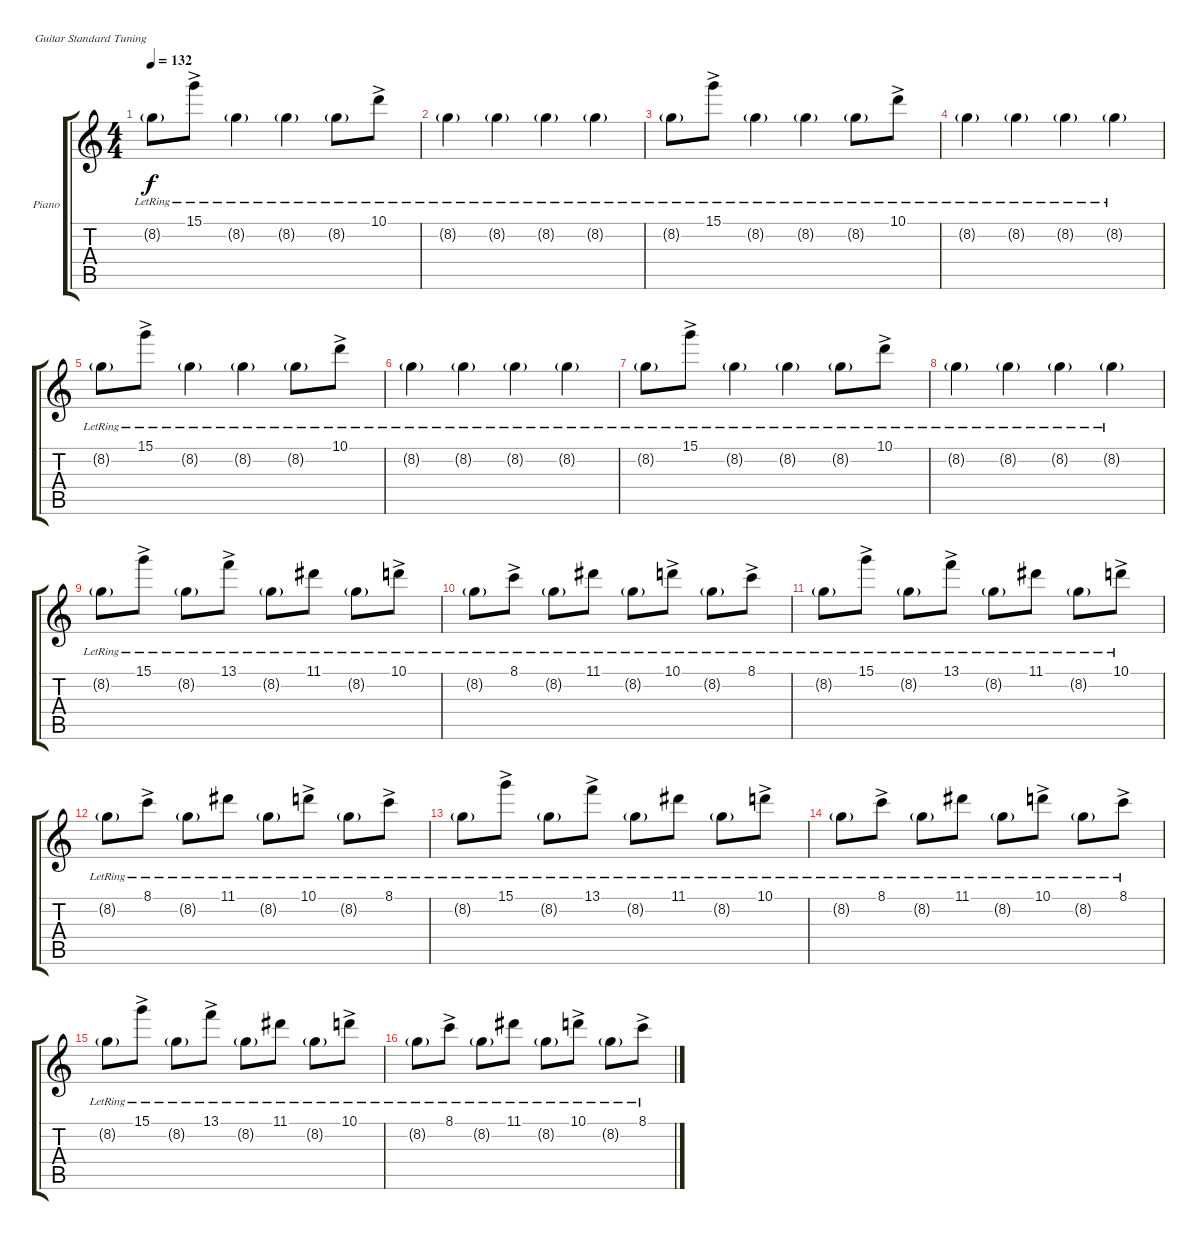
\defaultSystemsLayout 4
\bracketExtendMode groupsimilarinstruments
\firstSystemTrackNameOrientation horizontal
\otherSystemsTrackNameOrientation horizontal
\track ("Piano" "Piano") {instrument electricguitarclean}
\staff {score tabs}
\tuning (E4 B3 G3 D3 A2 E2)
\ts (4 4)
\tempo 132
\clef g2
\ks c
8.2{g lr}.8{dy f instrument electricguitarclean} 15.1{ac lr}.8 8.2{g lr}.4 8.2{g lr}.4 8.2{g lr}.8 10.1{ac lr}.8 |
8.2{g lr}.4 8.2{g lr}.4 8.2{g lr}.4 8.2{g lr}.4 |
8.2{g lr}.8 15.1{ac lr}.8 8.2{g lr}.4 8.2{g lr}.4 8.2{g lr}.8 10.1{ac lr}.8 |
8.2{g lr}.4 8.2{g lr}.4 8.2{g lr}.4 8.2{g lr}.4 |
8.2{g lr}.8 15.1{ac lr}.8 8.2{g lr}.4 8.2{g lr}.4 8.2{g lr}.8 10.1{ac lr}.8 |
8.2{g lr}.4 8.2{g lr}.4 8.2{g lr}.4 8.2{g lr}.4 |
8.2{g lr}.8 15.1{ac lr}.8 8.2{g lr}.4 8.2{g lr}.4 8.2{g lr}.8 10.1{ac lr}.8 |
8.2{g lr}.4 8.2{g lr}.4 8.2{g lr}.4 8.2{g lr}.4 |
8.2{g lr}.8 15.1{ac lr}.8 8.2{g lr}.8 13.1{ac lr}.8 8.2{g lr}.8 11.1{lr}.8 8.2{g lr}.8 10.1{ac lr}.8 |
8.2{g lr}.8 8.1{ac lr}.8 8.2{g lr}.8 11.1{lr}.8 8.2{g lr}.8 10.1{ac lr}.8 8.2{g lr}.8 8.1{ac lr}.8 |
8.2{g lr}.8 15.1{ac lr}.8 8.2{g lr}.8 13.1{ac lr}.8 8.2{g lr}.8 11.1{lr}.8 8.2{g lr}.8 10.1{ac lr}.8 |
8.2{g lr}.8 8.1{ac lr}.8 8.2{g lr}.8 11.1{lr}.8 8.2{g lr}.8 10.1{ac lr}.8 8.2{g lr}.8 8.1{ac lr}.8 |
8.2{g lr}.8 15.1{ac lr}.8 8.2{g lr}.8 13.1{ac lr}.8 8.2{g lr}.8 11.1{lr}.8 8.2{g lr}.8 10.1{ac lr}.8 |
8.2{g lr}.8 8.1{ac lr}.8 8.2{g lr}.8 11.1{lr}.8 8.2{g lr}.8 10.1{ac lr}.8 8.2{g lr}.8 8.1{ac lr}.8 |
8.2{g lr}.8 15.1{ac lr}.8 8.2{g lr}.8 13.1{ac lr}.8 8.2{g lr}.8 11.1{lr}.8 8.2{g lr}.8 10.1{ac lr}.8 |
8.2{g lr}.8 8.1{ac lr}.8 8.2{g lr}.8 11.1{lr}.8 8.2{g lr}.8 10.1{ac lr}.8 8.2{g lr}.8 8.1{ac lr}.8
